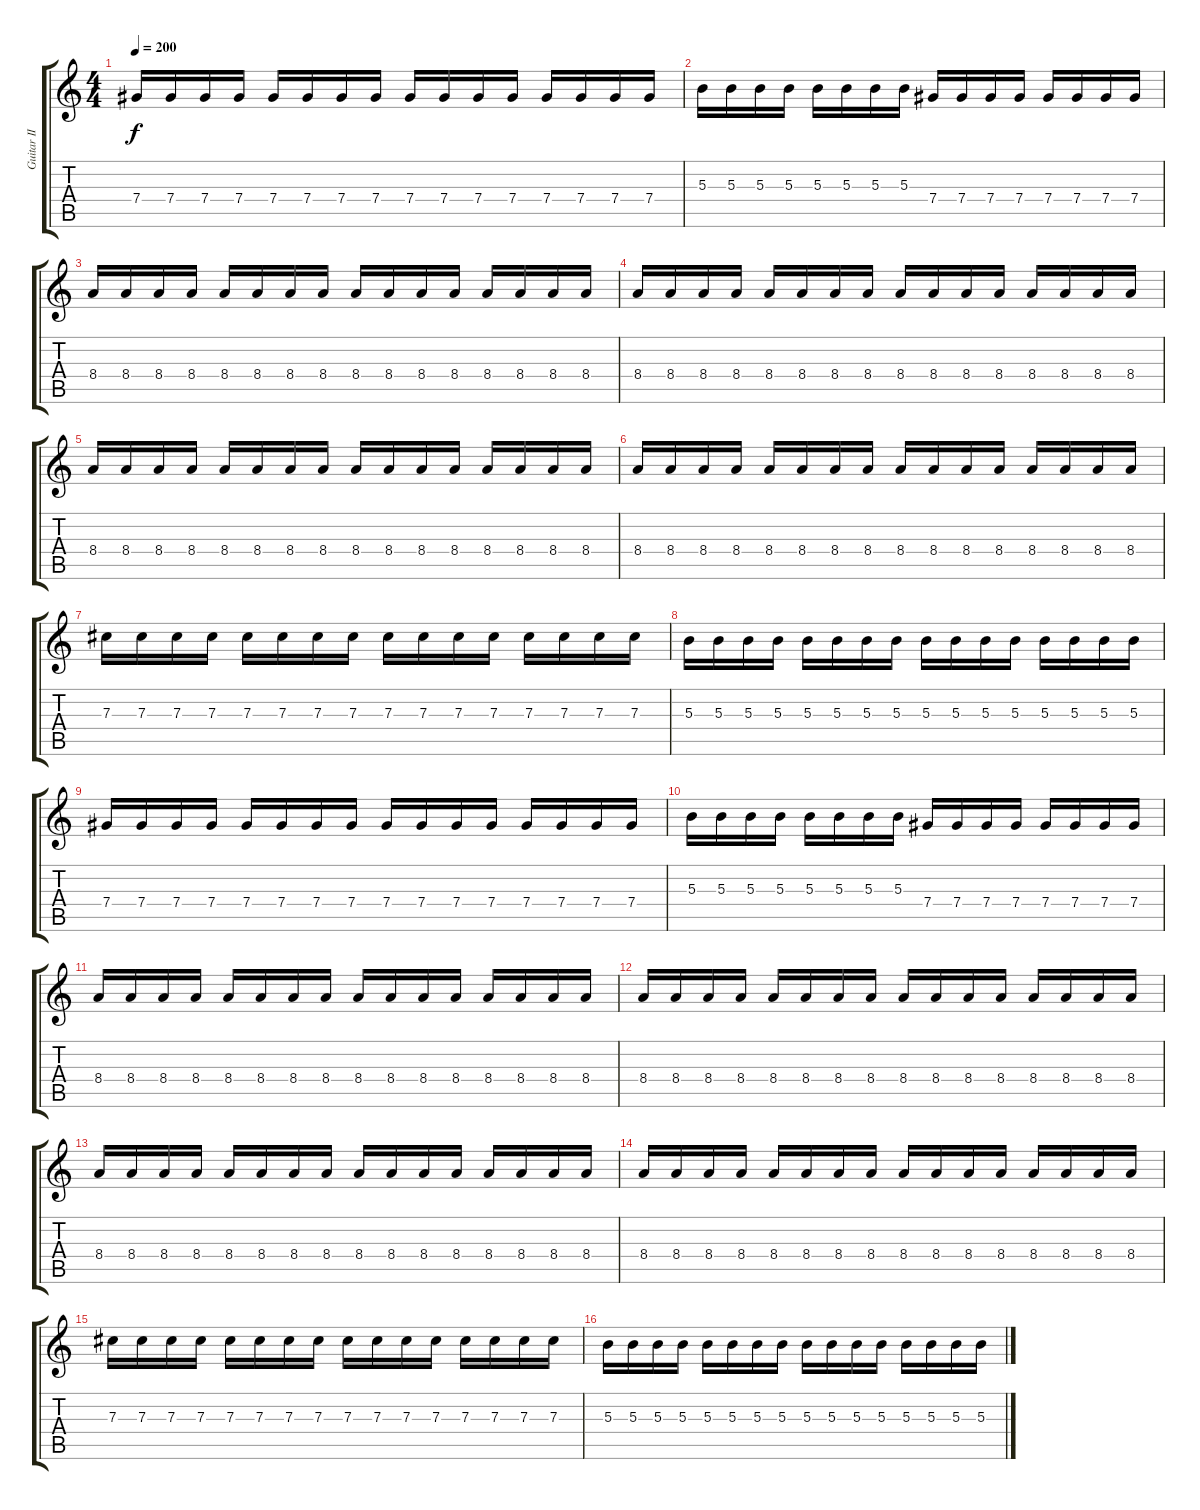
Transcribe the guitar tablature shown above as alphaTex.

\track ("Guitar II" "Guitar II") {instrument distortionguitar}
\staff {score tabs}
\tuning (Eb4 Bb3 Gb3 Db3 Ab2 Db2) {hide}
\ts (4 4)
\tempo 200
\clef g2
\ks c
7.4.16{dy f} 7.4.16 7.4.16 7.4.16 7.4.16 7.4.16 7.4.16 7.4.16 7.4.16 7.4.16 7.4.16 7.4.16 7.4.16 7.4.16 7.4.16 7.4.16 |
5.3.16 5.3.16 5.3.16 5.3.16 5.3.16 5.3.16 5.3.16 5.3.16 7.4.16 7.4.16 7.4.16 7.4.16 7.4.16 7.4.16 7.4.16 7.4.16 |
8.4.16 8.4.16 8.4.16 8.4.16 8.4.16 8.4.16 8.4.16 8.4.16 8.4.16 8.4.16 8.4.16 8.4.16 8.4.16 8.4.16 8.4.16 8.4.16 |
8.4.16 8.4.16 8.4.16 8.4.16 8.4.16 8.4.16 8.4.16 8.4.16 8.4.16 8.4.16 8.4.16 8.4.16 8.4.16 8.4.16 8.4.16 8.4.16 |
8.4.16 8.4.16 8.4.16 8.4.16 8.4.16 8.4.16 8.4.16 8.4.16 8.4.16 8.4.16 8.4.16 8.4.16 8.4.16 8.4.16 8.4.16 8.4.16 |
8.4.16 8.4.16 8.4.16 8.4.16 8.4.16 8.4.16 8.4.16 8.4.16 8.4.16 8.4.16 8.4.16 8.4.16 8.4.16 8.4.16 8.4.16 8.4.16 |
7.3.16 7.3.16 7.3.16 7.3.16 7.3.16 7.3.16 7.3.16 7.3.16 7.3.16 7.3.16 7.3.16 7.3.16 7.3.16 7.3.16 7.3.16 7.3.16 |
5.3.16 5.3.16 5.3.16 5.3.16 5.3.16 5.3.16 5.3.16 5.3.16 5.3.16 5.3.16 5.3.16 5.3.16 5.3.16 5.3.16 5.3.16 5.3.16 |
7.4.16 7.4.16 7.4.16 7.4.16 7.4.16 7.4.16 7.4.16 7.4.16 7.4.16 7.4.16 7.4.16 7.4.16 7.4.16 7.4.16 7.4.16 7.4.16 |
5.3.16 5.3.16 5.3.16 5.3.16 5.3.16 5.3.16 5.3.16 5.3.16 7.4.16 7.4.16 7.4.16 7.4.16 7.4.16 7.4.16 7.4.16 7.4.16 |
8.4.16 8.4.16 8.4.16 8.4.16 8.4.16 8.4.16 8.4.16 8.4.16 8.4.16 8.4.16 8.4.16 8.4.16 8.4.16 8.4.16 8.4.16 8.4.16 |
8.4.16 8.4.16 8.4.16 8.4.16 8.4.16 8.4.16 8.4.16 8.4.16 8.4.16 8.4.16 8.4.16 8.4.16 8.4.16 8.4.16 8.4.16 8.4.16 |
8.4.16 8.4.16 8.4.16 8.4.16 8.4.16 8.4.16 8.4.16 8.4.16 8.4.16 8.4.16 8.4.16 8.4.16 8.4.16 8.4.16 8.4.16 8.4.16 |
8.4.16 8.4.16 8.4.16 8.4.16 8.4.16 8.4.16 8.4.16 8.4.16 8.4.16 8.4.16 8.4.16 8.4.16 8.4.16 8.4.16 8.4.16 8.4.16 |
7.3.16 7.3.16 7.3.16 7.3.16 7.3.16 7.3.16 7.3.16 7.3.16 7.3.16 7.3.16 7.3.16 7.3.16 7.3.16 7.3.16 7.3.16 7.3.16 |
5.3.16 5.3.16 5.3.16 5.3.16 5.3.16 5.3.16 5.3.16 5.3.16 5.3.16 5.3.16 5.3.16 5.3.16 5.3.16 5.3.16 5.3.16 5.3.16
